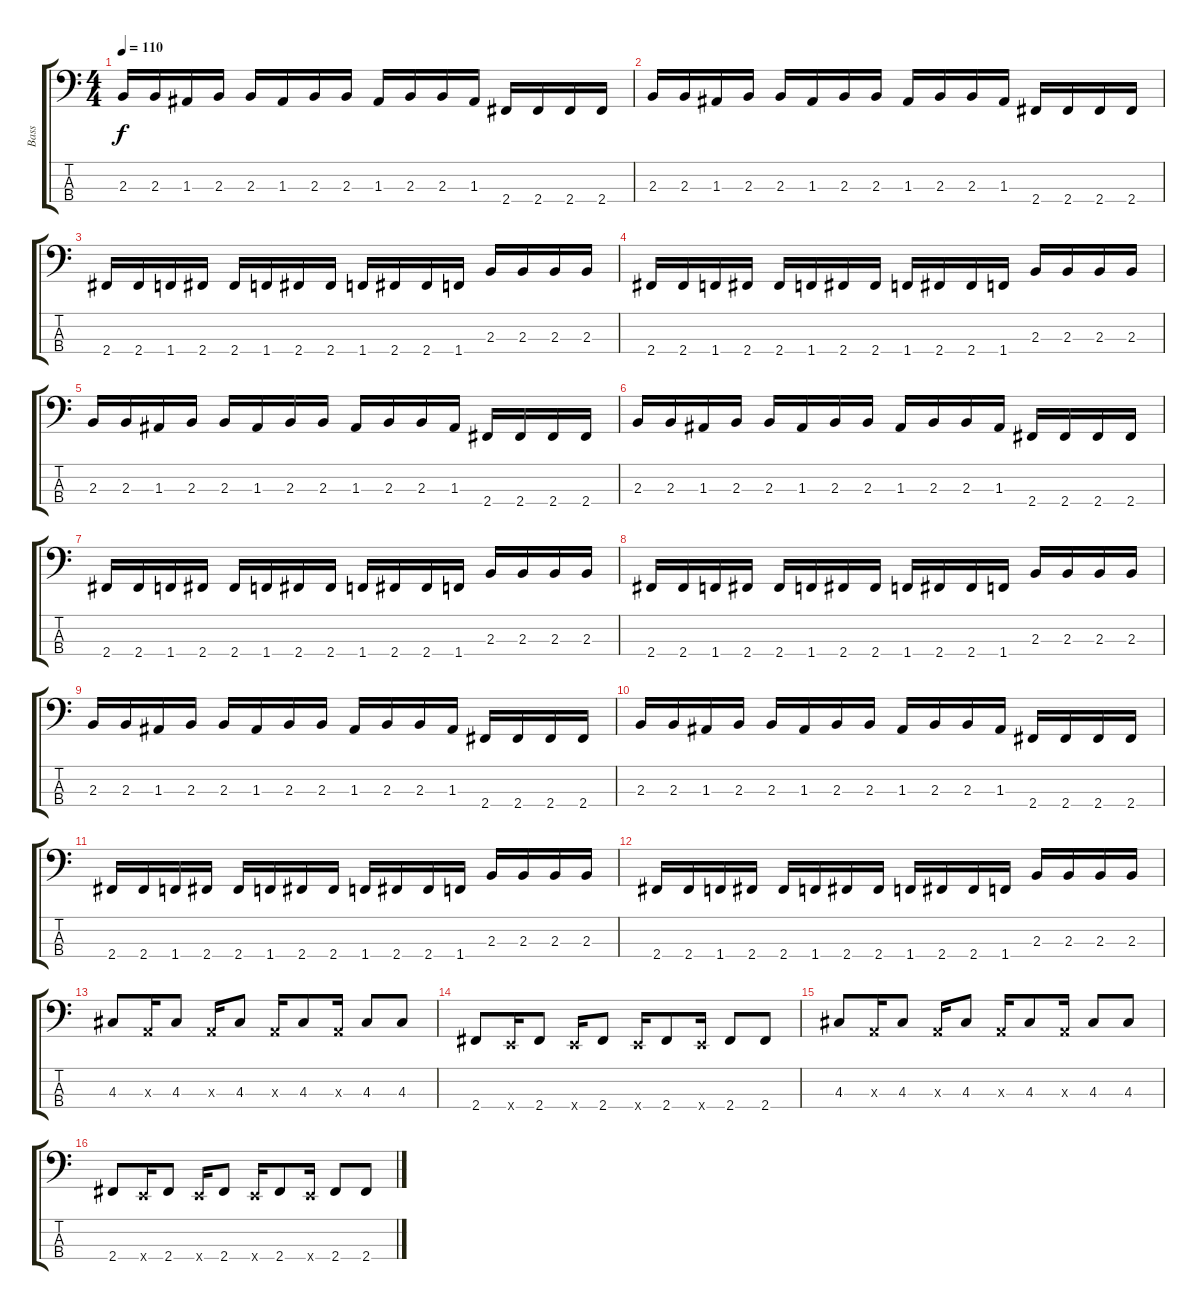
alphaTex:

\track ("Bass" "Bass") {instrument electricbasspick}
\staff {score tabs}
\tuning (G2 D2 A1 E1) {hide}
\ts (4 4)
\tempo 110
\clef f4
\ks c
2.3.16{dy f} 2.3.16 1.3.16 2.3.16 2.3.16 1.3.16 2.3.16 2.3.16 1.3.16 2.3.16 2.3.16 1.3.16 2.4.16 2.4.16 2.4.16 2.4.16 |
2.3.16 2.3.16 1.3.16 2.3.16 2.3.16 1.3.16 2.3.16 2.3.16 1.3.16 2.3.16 2.3.16 1.3.16 2.4.16 2.4.16 2.4.16 2.4.16 |
2.4.16 2.4.16 1.4.16 2.4.16 2.4.16 1.4.16 2.4.16 2.4.16 1.4.16 2.4.16 2.4.16 1.4.16 2.3.16 2.3.16 2.3.16 2.3.16 |
2.4.16 2.4.16 1.4.16 2.4.16 2.4.16 1.4.16 2.4.16 2.4.16 1.4.16 2.4.16 2.4.16 1.4.16 2.3.16 2.3.16 2.3.16 2.3.16 |
2.3.16 2.3.16 1.3.16 2.3.16 2.3.16 1.3.16 2.3.16 2.3.16 1.3.16 2.3.16 2.3.16 1.3.16 2.4.16 2.4.16 2.4.16 2.4.16 |
2.3.16 2.3.16 1.3.16 2.3.16 2.3.16 1.3.16 2.3.16 2.3.16 1.3.16 2.3.16 2.3.16 1.3.16 2.4.16 2.4.16 2.4.16 2.4.16 |
2.4.16 2.4.16 1.4.16 2.4.16 2.4.16 1.4.16 2.4.16 2.4.16 1.4.16 2.4.16 2.4.16 1.4.16 2.3.16 2.3.16 2.3.16 2.3.16 |
2.4.16 2.4.16 1.4.16 2.4.16 2.4.16 1.4.16 2.4.16 2.4.16 1.4.16 2.4.16 2.4.16 1.4.16 2.3.16 2.3.16 2.3.16 2.3.16 |
2.3.16 2.3.16 1.3.16 2.3.16 2.3.16 1.3.16 2.3.16 2.3.16 1.3.16 2.3.16 2.3.16 1.3.16 2.4.16 2.4.16 2.4.16 2.4.16 |
2.3.16 2.3.16 1.3.16 2.3.16 2.3.16 1.3.16 2.3.16 2.3.16 1.3.16 2.3.16 2.3.16 1.3.16 2.4.16 2.4.16 2.4.16 2.4.16 |
2.4.16 2.4.16 1.4.16 2.4.16 2.4.16 1.4.16 2.4.16 2.4.16 1.4.16 2.4.16 2.4.16 1.4.16 2.3.16 2.3.16 2.3.16 2.3.16 |
2.4.16 2.4.16 1.4.16 2.4.16 2.4.16 1.4.16 2.4.16 2.4.16 1.4.16 2.4.16 2.4.16 1.4.16 2.3.16 2.3.16 2.3.16 2.3.16 |
4.3.8 0.3{x}.16 4.3.8 0.3{x}.16 4.3.8 0.3{x}.16 4.3.8 0.3{x}.16 4.3.8 4.3.8 |
2.4.8 0.4{x}.16 2.4.8 0.4{x}.16 2.4.8 0.4{x}.16 2.4.8 0.4{x}.16 2.4.8 2.4.8 |
4.3.8 0.3{x}.16 4.3.8 0.3{x}.16 4.3.8 0.3{x}.16 4.3.8 0.3{x}.16 4.3.8 4.3.8 |
2.4.8 0.4{x}.16 2.4.8 0.4{x}.16 2.4.8 0.4{x}.16 2.4.8 0.4{x}.16 2.4.8 2.4.8
